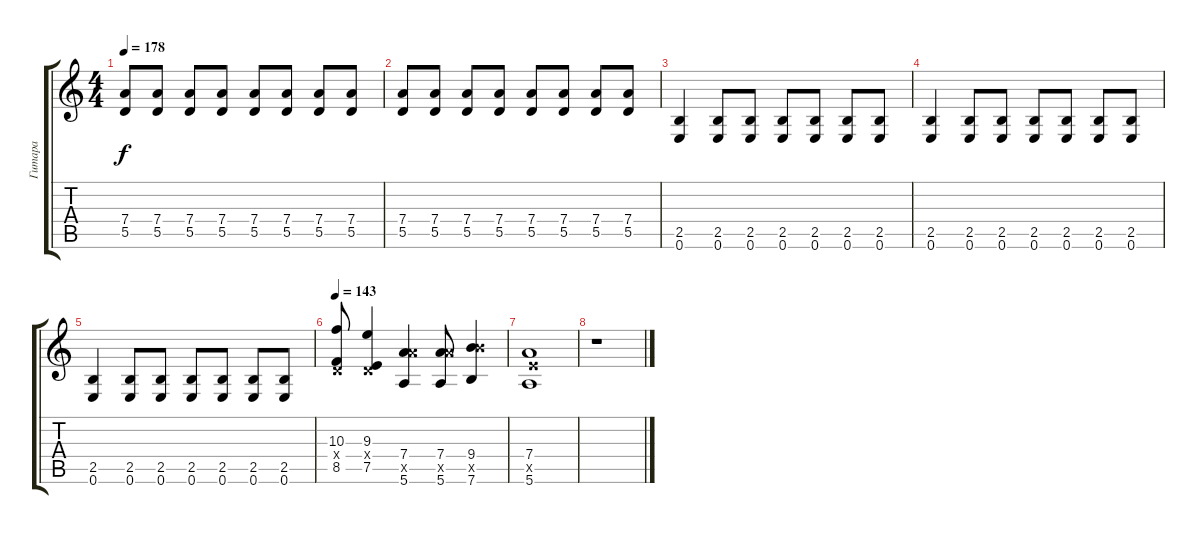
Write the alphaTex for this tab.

\track ("Гитара" "Гитара") {instrument overdrivenguitar}
\staff {score tabs}
\tuning (E4 B3 G3 D3 A2 E2) {hide}
\ts (4 4)
\tempo 178
\clef g2
\ks c
(7.4 5.5).8{dy f} (7.4 5.5).8 (7.4 5.5).8 (7.4 5.5).8 (7.4 5.5).8 (7.4 5.5).8 (7.4 5.5).8 (7.4 5.5).8 |
(7.4 5.5).8 (7.4 5.5).8 (7.4 5.5).8 (7.4 5.5).8 (7.4 5.5).8 (7.4 5.5).8 (7.4 5.5).8 (7.4 5.5).8 |
(2.5 0.6).4 (2.5 0.6).8 (2.5 0.6).8 (2.5 0.6).8 (2.5 0.6).8 (2.5 0.6).8 (2.5 0.6).8 |
(2.5 0.6).4 (2.5 0.6).8 (2.5 0.6).8 (2.5 0.6).8 (2.5 0.6).8 (2.5 0.6).8 (2.5 0.6).8 |
(2.5 0.6).4 (2.5 0.6).8 (2.5 0.6).8 (2.5 0.6).8 (2.5 0.6).8 (2.5 0.6).8 (2.5 0.6).8 |
\tempo 143
(10.3 0.4{x} 8.5).8 (9.3 0.4{x} 7.5).4 (7.4 12.5{x} 5.6).4 (7.4 12.5{x} 5.6).8 (9.4 14.5{x} 7.6).4 |
(7.4 7.5{x} 5.6).1 |
r.1
